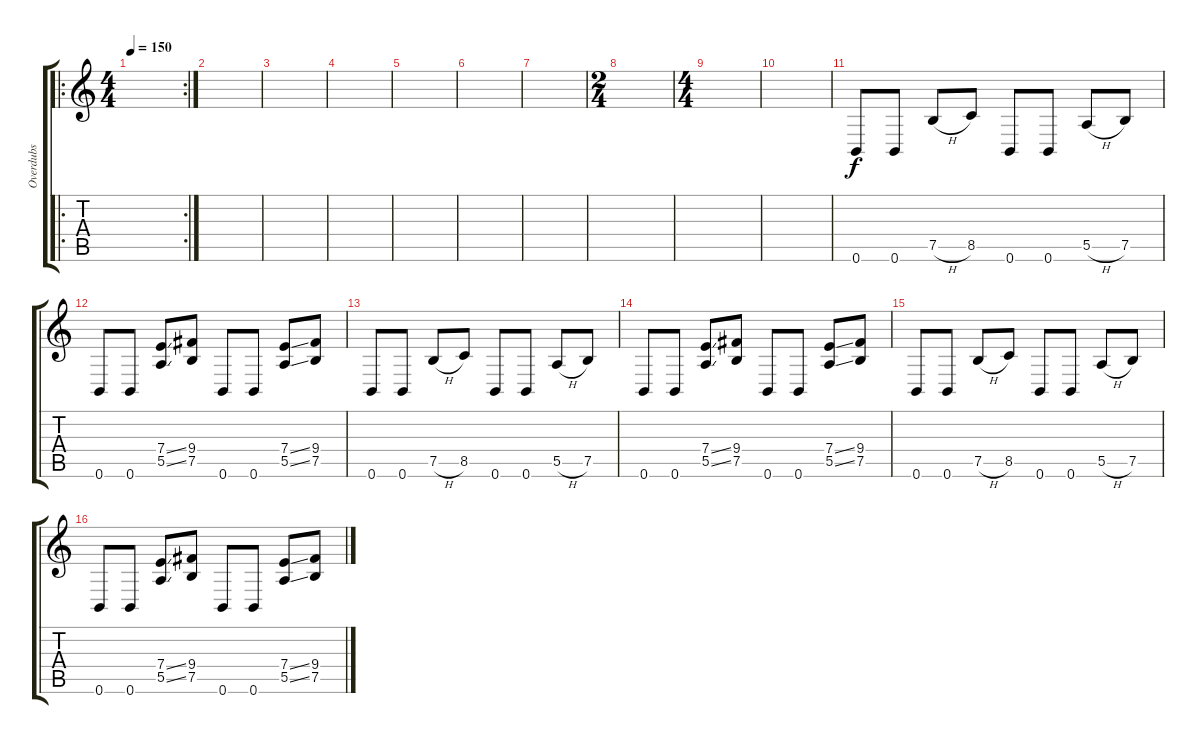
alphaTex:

\track ("Overdubs" "Overdubs") {instrument distortionguitar}
\staff {score tabs}
\tuning (B3 Gb3 D3 A2 E2 B1) {hide}
\ro
\rc 2
\ts (4 4)
\tempo 150
\clef g2
\ks c
|
|
|
|
|
|
|
\ts (2 4)
|
\ts (4 4)
|
|
0.6.8 0.6.8 7.5{h}.8 8.5.8 0.6.8 0.6.8 5.5{h}.8 7.5.8 |
0.6.8 0.6.8 (7.4{ss} 5.5{ss}).8 (9.4 7.5).8 0.6.8 0.6.8 (7.4{ss} 5.5{ss}).8 (9.4 7.5).8 |
0.6.8 0.6.8 7.5{h}.8 8.5.8 0.6.8 0.6.8 5.5{h}.8 7.5.8 |
0.6.8 0.6.8 (7.4{ss} 5.5{ss}).8 (9.4 7.5).8 0.6.8 0.6.8 (7.4{ss} 5.5{ss}).8 (9.4 7.5).8 |
0.6.8 0.6.8 7.5{h}.8 8.5.8 0.6.8 0.6.8 5.5{h}.8 7.5.8 |
0.6.8 0.6.8 (7.4{ss} 5.5{ss}).8 (9.4 7.5).8 0.6.8 0.6.8 (7.4{ss} 5.5{ss}).8 (9.4 7.5).8
